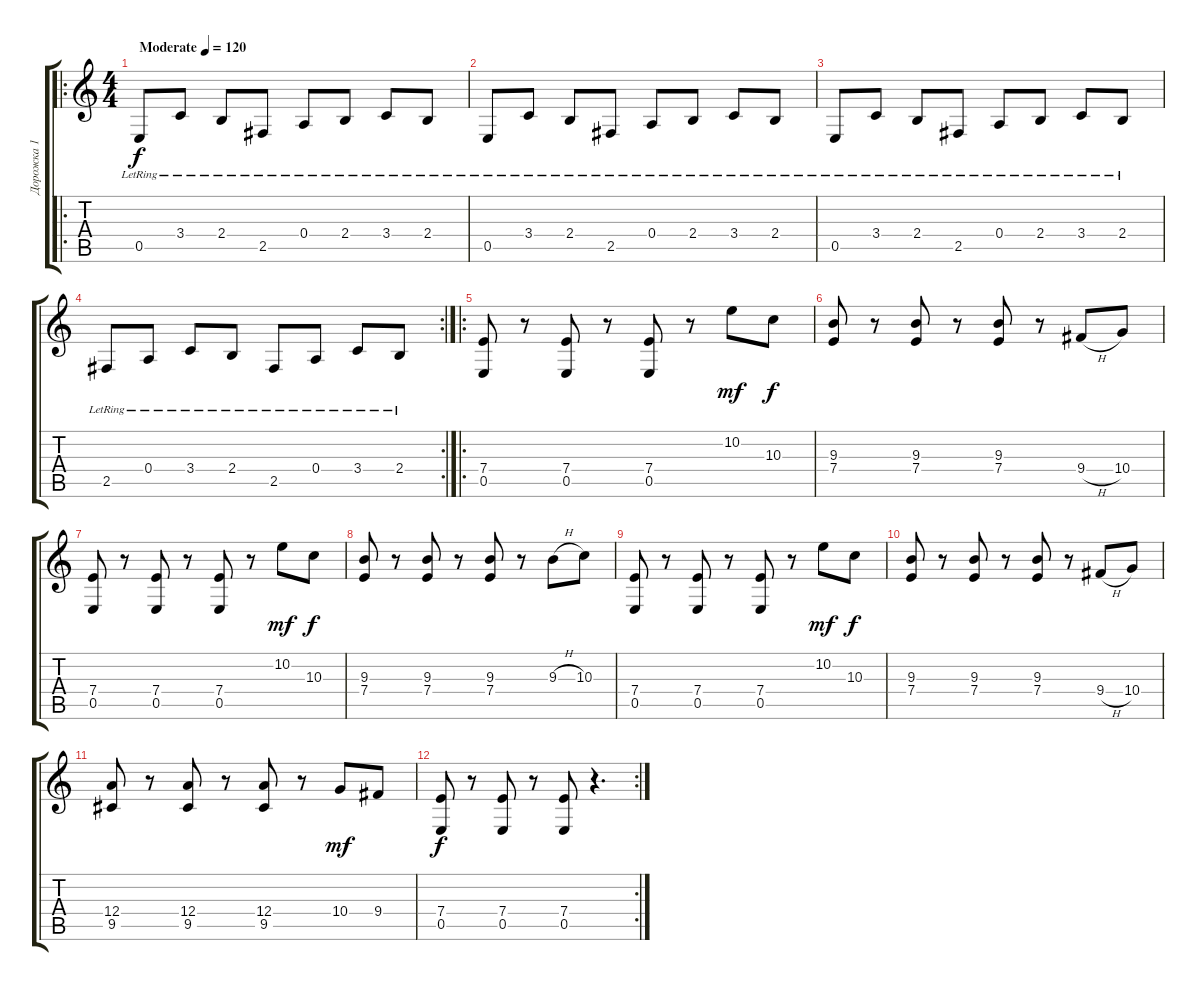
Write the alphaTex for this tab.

\track ("Дорожка 1" "Дорожка 1") {instrument acousticguitarsteel}
\staff {score tabs}
\tuning (B3 Gb3 D3 A2 E2 B1) {hide}
\ro
\ts (4 4)
\tempo (120 "Moderate")
\clef g2
\ks c
0.5{lr}.8{dy f instrument acousticguitarsteel} 3.4{lr}.8 2.4{lr}.8 2.5{lr}.8 0.4{lr}.8 2.4{lr}.8 3.4{lr}.8 2.4{lr}.8 |
0.5{lr}.8 3.4{lr}.8 2.4{lr}.8 2.5{lr}.8 0.4{lr}.8 2.4{lr}.8 3.4{lr}.8 2.4{lr}.8 |
0.5{lr}.8 3.4{lr}.8 2.4{lr}.8 2.5{lr}.8 0.4{lr}.8 2.4{lr}.8 3.4{lr}.8 2.4{lr}.8 |
\rc 2
2.5{lr}.8 0.4{lr}.8 3.4{lr}.8 2.4{lr}.8 2.5{lr}.8 0.4{lr}.8 3.4{lr}.8 2.4{lr}.8 |
\ro
(7.4 0.5).8 r.8 (7.4 0.5).8 r.8 (7.4 0.5).8 r.8 10.2.8{dy mf} 10.3.8{dy f} |
(9.3 7.4).8 r.8 (9.3 7.4).8 r.8 (9.3 7.4).8 r.8 9.4{h}.8 10.4.8 |
(7.4 0.5).8 r.8 (7.4 0.5).8 r.8 (7.4 0.5).8 r.8 10.2.8{dy mf} 10.3.8{dy f} |
(9.3 7.4).8 r.8 (9.3 7.4).8 r.8 (9.3 7.4).8 r.8 9.3{h}.8 10.3.8 |
(7.4 0.5).8 r.8 (7.4 0.5).8 r.8 (7.4 0.5).8 r.8 10.2.8{dy mf} 10.3.8{dy f} |
(9.3 7.4).8 r.8 (9.3 7.4).8 r.8 (9.3 7.4).8 r.8 9.4{h}.8 10.4.8 |
(12.4 9.5).8 r.8 (12.4 9.5).8 r.8 (12.4 9.5).8 r.8 10.4.8{dy mf} 9.4.8 |
\rc 2
(7.4 0.5).8{dy f} r.8 (7.4 0.5).8 r.8 (7.4 0.5).8 r.4{d}
